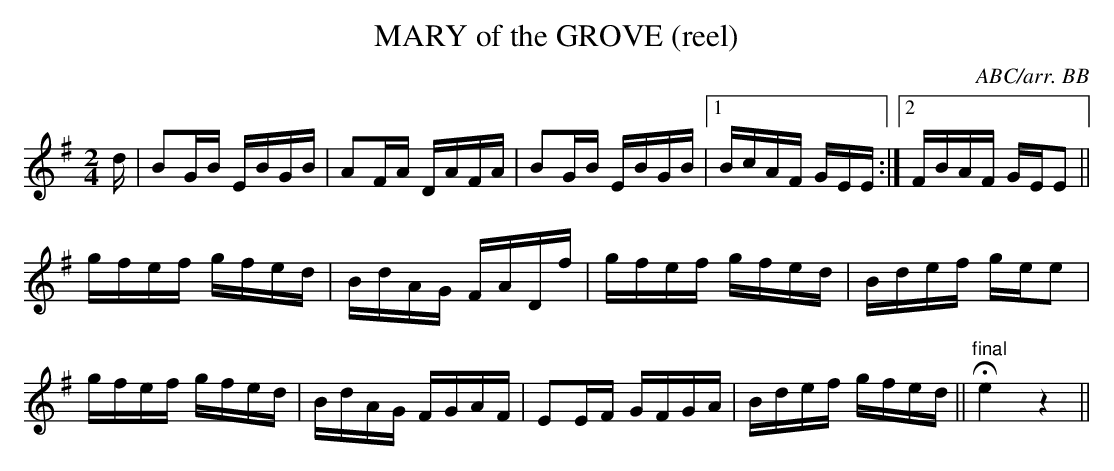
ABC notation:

X:1
T:MARY of the GROVE (reel)
C:ABC/arr. BB
L:1/16
M:2/4
K:Em
d|B2GB EBGB|A2FA DAFA|B2GB EBGB|1 BcAF GEE:|\
[2 FBAF GEE2||
gfef gfed|BdAG FADf|gfef gfed|Bdef gee2|
gfef gfed|BdAG FGAF|E2EF GFGA|Bdef gfed||"final"He4z4||
